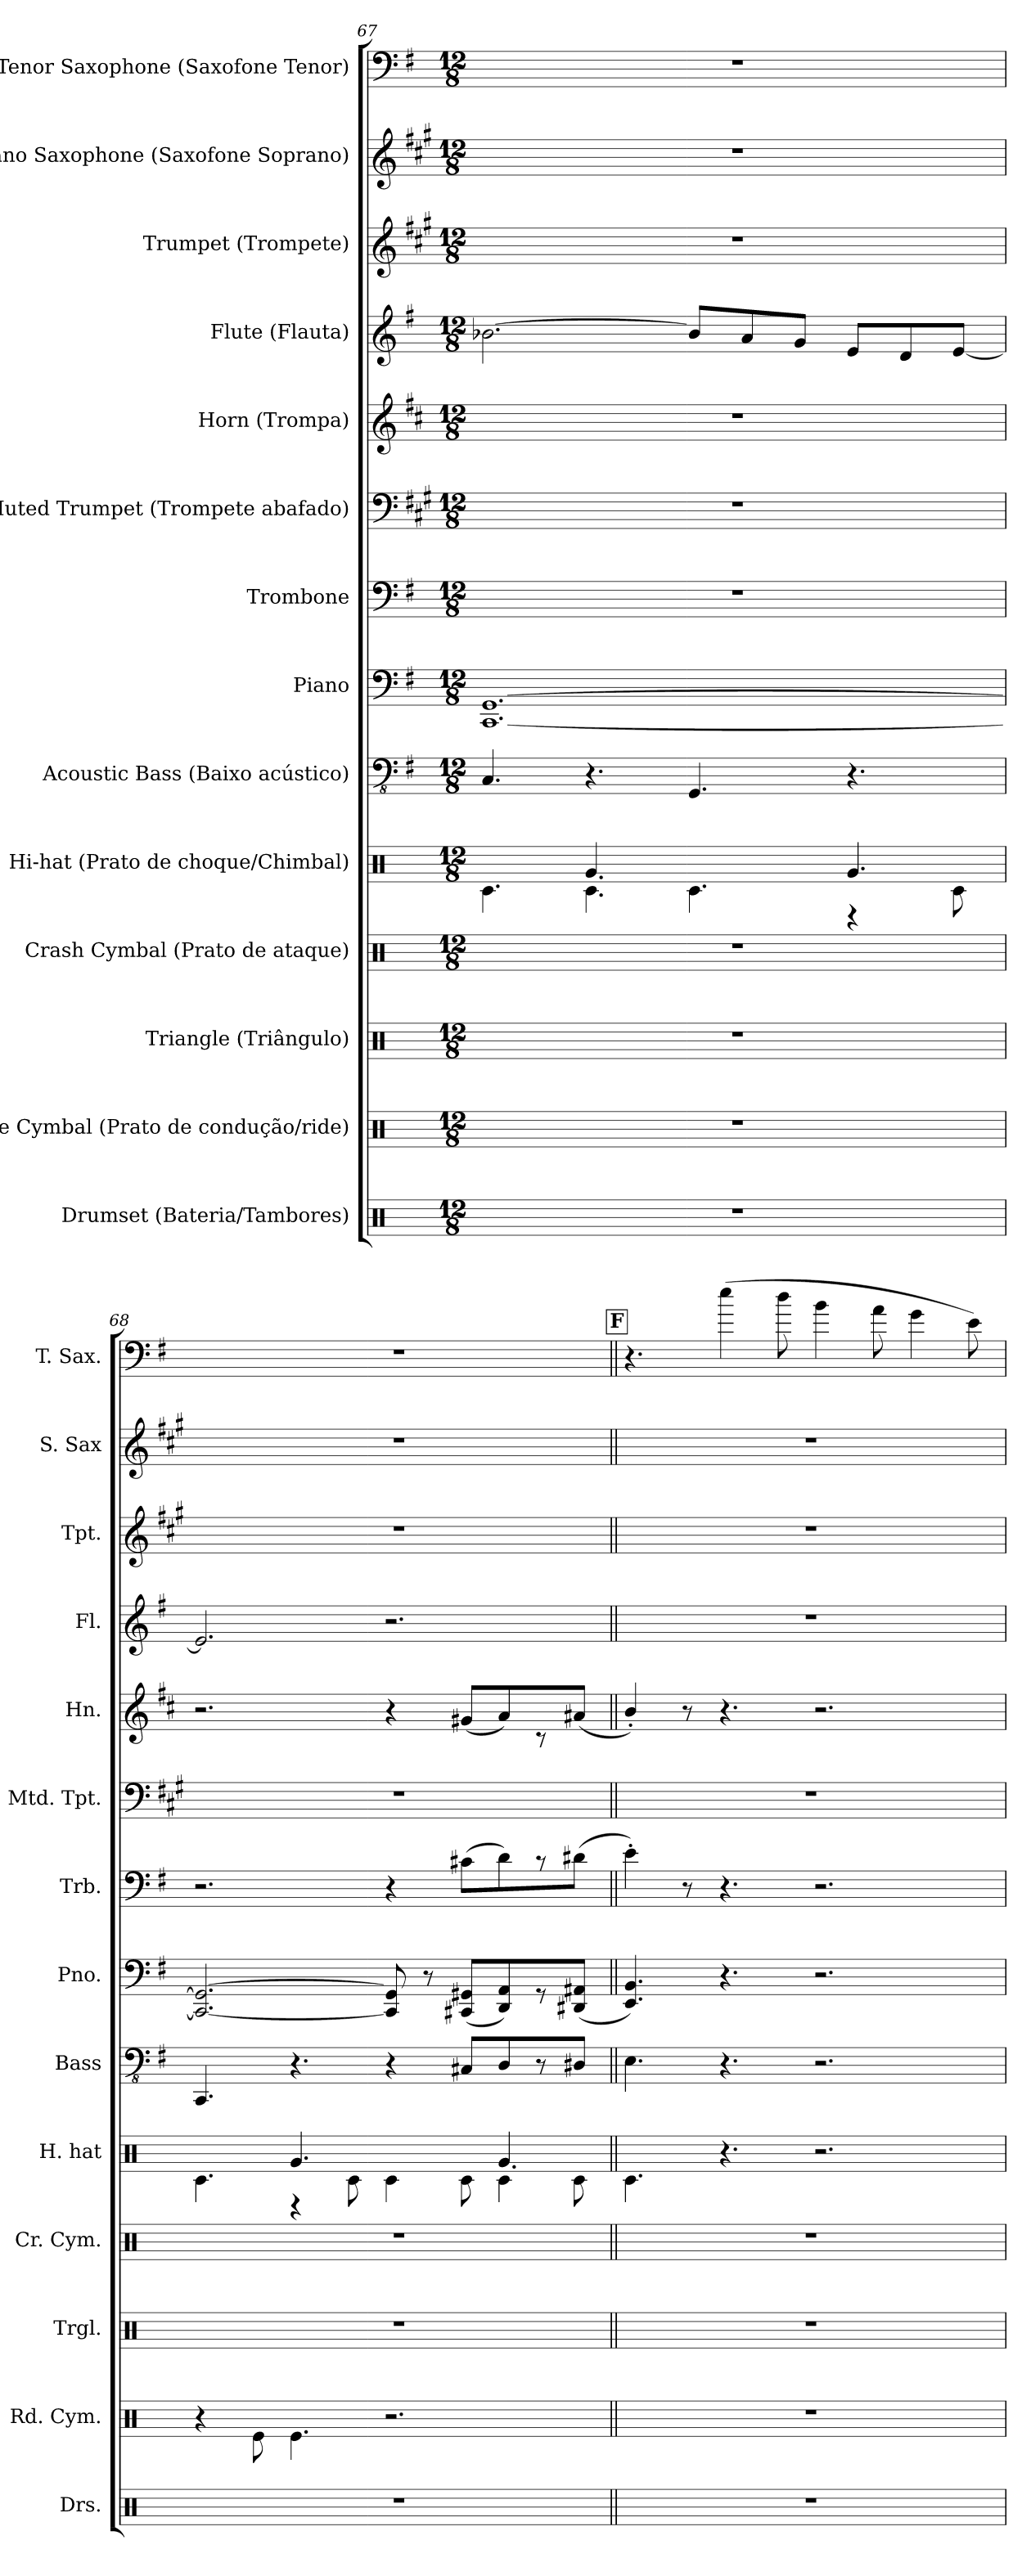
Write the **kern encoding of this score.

**kern	**kern	**kern	**kern	**kern	**kern	**kern	**kern	**kern	**kern	**kern	**kern	**kern	**kern
*part14	*part13	*part12	*part11	*part10	*part9	*part8	*part7	*part6	*part5	*part4	*part3	*part2	*part1
*staff14	*staff13	*staff12	*staff11	*staff10	*staff9	*staff8	*staff7	*staff6	*staff5	*staff4	*staff3	*staff2	*staff1
*I"Drumset (Bateria/Tambores)	*I"Ride Cymbal (Prato de condução/ride)	*I"Triangle (Triângulo)	*I"Crash Cymbal (Prato de ataque)	*I"Hi-hat (Prato de choque/Chimbal)	*I"Acoustic Bass (Baixo acústico)	*I"Piano	*I"Trombone	*I"Muted Trumpet (Trompete abafado)	*I"Horn (Trompa)	*I"Flute (Flauta)	*I"Trumpet (Trompete)	*I"Soprano Saxophone (Saxofone Soprano)	*I"Tenor Saxophone (Saxofone Tenor)
*I'Drs.	*I'Rd. Cym.	*I'Trgl.	*I'Cr. Cym.	*I'H. hat	*I'Bass	*I'Pno.	*I'Trb.	*I'Mtd. Tpt.	*I'Hn.	*I'Fl.	*I'Tpt.	*I'S. Sax	*I'T. Sax.
*clefX	*clefX	*clefX	*clefX	*clefX	*clefFv4	*clefF4	*clefF4	*clefF4	*clefG2	*clefG2	*clefG2	*clefG2	*clefF4
*	*	*	*	*	*	*	*	*ITrd1c2	*ITrd4c7	*	*ITrd1c2	*ITrd1c2	*ITrd8c14
*k[]	*k[]	*k[]	*k[]	*k[]	*k[f#]	*k[f#]	*k[f#]	*k[f#]	*k[f#]	*k[f#]	*k[f#]	*k[f#]	*k[f#]
*M12/8	*M12/8	*M12/8	*M12/8	*M12/8	*M12/8	*M12/8	*M12/8	*M12/8	*M12/8	*M12/8	*M12/8	*M12/8	*M12/8
=67	=67	=67	=67	=67	=67	=67	=67	=67	=67	=67	=67	=67	=67
*	*	*	*	*^	*	*	*	*	*	*	*	*	*
1.r	1.r	1.r	1.r	4.Rc\	4.ryy	4.CC/	[1.CC [1.GG	1.r	1.r	1.r	[2.b-X\	1.r	1.r	1.r
.	.	.	.	4.Rc\	4.Rg/	4.r	.	.	.	.	.	.	.	.
.	.	.	.	4.Rc\	4.ryy	4.GGG/	.	.	.	.	8b-/L]	.	.	.
.	.	.	.	.	.	.	.	.	.	.	8a/	.	.	.
.	.	.	.	.	.	.	.	.	.	.	8g/J	.	.	.
.	.	.	.	4rD	4.Rg/	4.r	.	.	.	.	8e/L	.	.	.
.	.	.	.	.	.	.	.	.	.	.	8d/	.	.	.
.	.	.	.	8Rc\	.	.	.	.	.	.	[8e/J	.	.	.
=68	=68	=68	=68	=68	=68	=68	=68	=68	=68	=68	=68	=68	=68	=68
1.r	4r	1.r	1.r	4.Rc\	4.ryy	4.CCC/	2.CC/_ 2.GG/_	2.r	1.r	2.r	2.e/]	1.r	1.r	1.r
.	8Re\	.	.	.	.	.	.	.	.	.	.	.	.	.
.	4.Re\	.	.	4rD	4.Rg/	4.r	.	.	.	.	.	.	.	.
.	.	.	.	8Rc\	.	.	.	.	.	.	.	.	.	.
.	2.r	.	.	4Rc\	4.ryy	4r	8CC/] 8GG/]	4r	.	4r	2.r	.	.	.
.	.	.	.	.	.	.	8r	.	.	.	.	.	.	.
.	.	.	.	8Rc\	.	8CC#X/L	(8CC#X/ 8GG#X/L	(8c#X\L	.	(8c#X/L	.	.	.	.
.	.	.	.	4Rc\	4.Rg/	8DD/	8DD/ 8AA/)	8d\)	.	8d/)	.	.	.	.
.	.	.	.	.	.	8r	8r	8rc	.	8rc	.	.	.	.
.	.	.	.	8Rc\	.	8DD#X/J	(8DD#X/ 8AA#X/J	(8d#X\J	.	(8d#X/J	.	.	.	.
*	*	*	*	*v	*v	*	*	*	*	*	*	*	*	*
!!LO:PB:g=z
!!LO:REH:place=s1:a:B:fs=13.1992:t=F
=69||	=69||	=69||	=69||	=69||	=69||	=69||	=69||	=69||	=69||	=69||	=69||	=69||	=69||
1.r	1.r	1.r	1.r	4.Rc\	4.EE\	4.EE/ 4.BB/)	4e'\)	1.r	4e'/)	1.r	1.r	1.r	4.r
.	.	.	.	.	.	.	8r	.	8r	.	.	.	.
.	.	.	.	4.r	4.r	4.r	4.r	.	4.r	.	.	.	(4e\
.	.	.	.	.	.	.	.	.	.	.	.	.	8d\
.	.	.	.	2.r	2.r	2.r	2.r	.	2.r	.	.	.	4B\
.	.	.	.	.	.	.	.	.	.	.	.	.	8A\
.	.	.	.	.	.	.	.	.	.	.	.	.	4G\
.	.	.	.	.	.	.	.	.	.	.	.	.	8E\)
=	=	=	=	=	=	=	=	=	=	=	=	=	=
*-	*-	*-	*-	*-	*-	*-	*-	*-	*-	*-	*-	*-	*-
